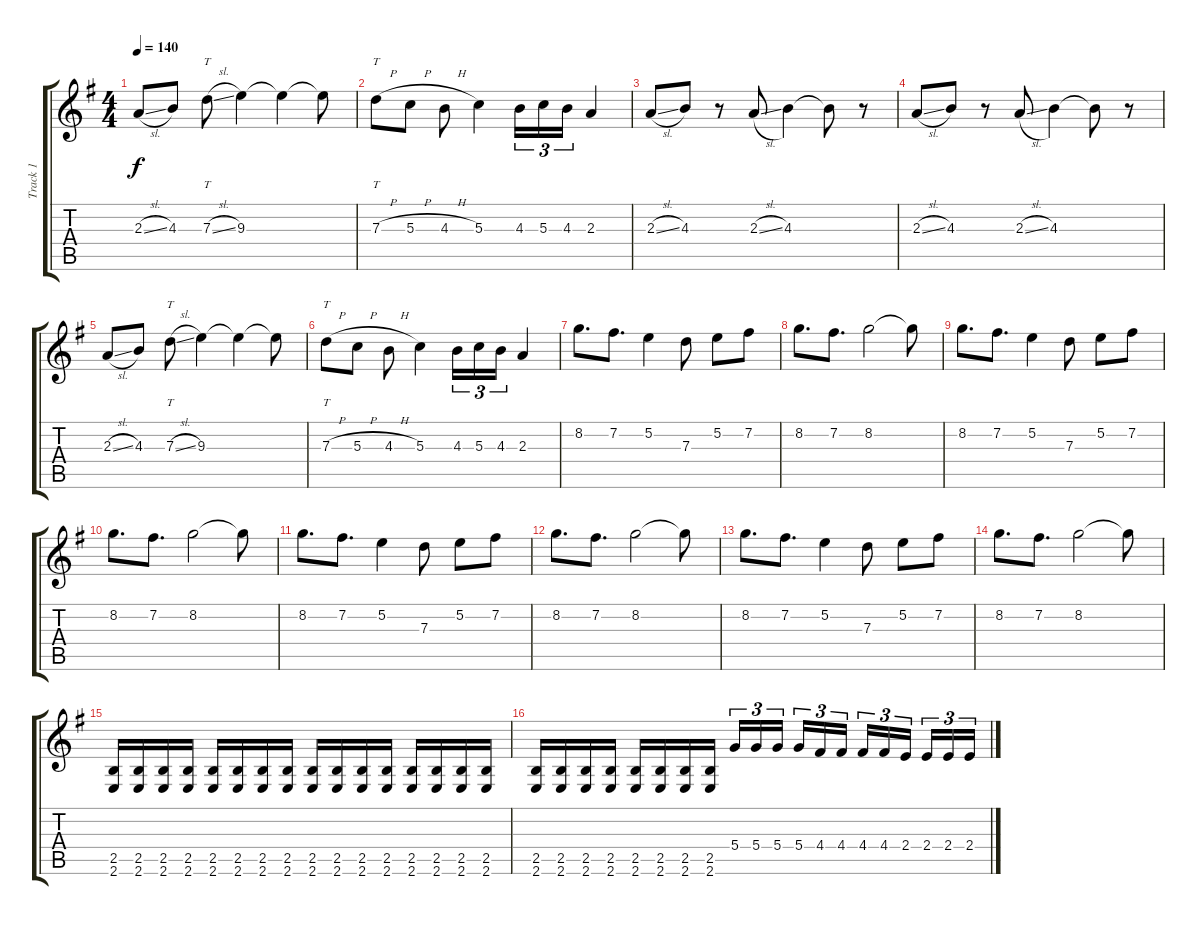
\track ("Track 1" "Track 1") {instrument distortionguitar}
\staff {score tabs}
\tuning (E4 B3 G3 D3 A2 D2) {hide}
\ts (4 4)
\tempo 140
\clef g2
\ks eminor
2.3{sl}.8{dy f} 4.3.8 7.3{sl}.8{tt} 9.3.4 9.3{t}.4 9.3{t}.8 |
7.3{h}.8{tt} 5.3{h}.8 4.3{h}.8 5.3.4 4.3.16{tu (3 2)} 5.3.16{tu (3 2)} 4.3.16{tu (3 2)} 2.3.4 |
2.3{sl}.8 4.3.8 r.8 2.3{sl}.8 4.3.4 4.3{t}.8 r.8 |
2.3{sl}.8 4.3.8 r.8 2.3{sl}.8 4.3.4 4.3{t}.8 r.8 |
2.3{sl}.8 4.3.8 7.3{sl}.8{tt} 9.3.4 9.3{t}.4 9.3{t}.8 |
7.3{h}.8{tt} 5.3{h}.8 4.3{h}.8 5.3.4 4.3.16{tu (3 2)} 5.3.16{tu (3 2)} 4.3.16{tu (3 2)} 2.3.4 |
8.2.8{d} 7.2.8{d} 5.2.4 7.3.8 5.2.8 7.2.8 |
8.2.8{d} 7.2.8{d} 8.2.2 8.2{t}.8 |
8.2.8{d} 7.2.8{d} 5.2.4 7.3.8 5.2.8 7.2.8 |
8.2.8{d} 7.2.8{d} 8.2.2 8.2{t}.8 |
8.2.8{d} 7.2.8{d} 5.2.4 7.3.8 5.2.8 7.2.8 |
8.2.8{d} 7.2.8{d} 8.2.2 8.2{t}.8 |
8.2.8{d} 7.2.8{d} 5.2.4 7.3.8 5.2.8 7.2.8 |
8.2.8{d} 7.2.8{d} 8.2.2 8.2{t}.8 |
(2.5 2.6).16 (2.5 2.6).16 (2.5 2.6).16 (2.5 2.6).16 (2.5 2.6).16 (2.5 2.6).16 (2.5 2.6).16 (2.5 2.6).16 (2.5 2.6).16 (2.5 2.6).16 (2.5 2.6).16 (2.5 2.6).16 (2.5 2.6).16 (2.5 2.6).16 (2.5 2.6).16 (2.5 2.6).16 |
(2.5 2.6).16 (2.5 2.6).16 (2.5 2.6).16 (2.5 2.6).16 (2.5 2.6).16 (2.5 2.6).16 (2.5 2.6).16 (2.5 2.6).16 5.4.16{tu (3 2)} 5.4.16{tu (3 2)} 5.4.16{tu (3 2) beam splitsecondary} 5.4.16{tu (3 2)} 4.4.16{tu (3 2)} 4.4.16{tu (3 2)} 4.4.16{tu (3 2)} 4.4.16{tu (3 2)} 2.4.16{tu (3 2) beam splitsecondary} 2.4.16{tu (3 2)} 2.4.16{tu (3 2)} 2.4.16{tu (3 2)}
